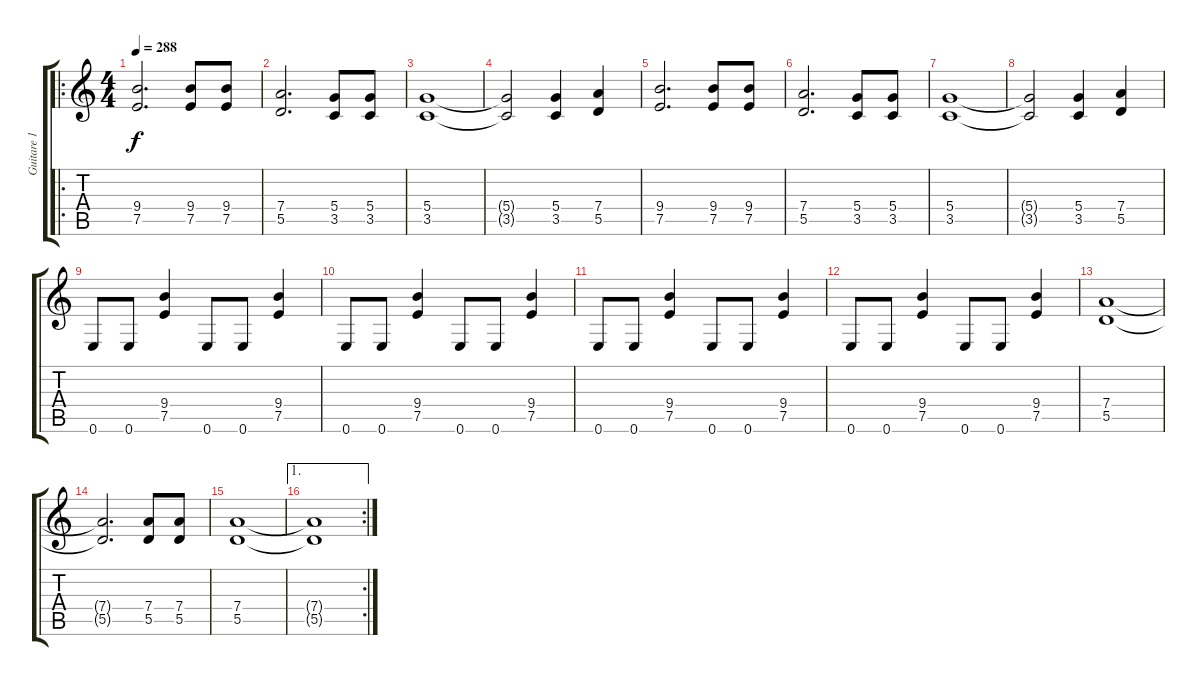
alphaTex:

\track ("Guitare 1" "Guitare 1") {instrument distortionguitar}
\staff {score tabs}
\tuning (E4 B3 G3 D3 A2 E2) {hide}
\ro
\ts (4 4)
\tempo 288
\clef g2
\ks c
(9.4 7.5).2{d dy f} (9.4 7.5).8 (9.4 7.5).8 |
(7.4 5.5).2{d} (5.4 3.5).8 (5.4 3.5).8 |
(5.4 3.5).1 |
(5.4{t} 3.5{t}).2 (5.4 3.5).4 (7.4 5.5).4 |
(9.4 7.5).2{d} (9.4 7.5).8 (9.4 7.5).8 |
(7.4 5.5).2{d} (5.4 3.5).8 (5.4 3.5).8 |
(5.4 3.5).1 |
(5.4{t} 3.5{t}).2 (5.4 3.5).4 (7.4 5.5).4 |
0.6.8 0.6.8 (9.4 7.5).4 0.6.8 0.6.8 (9.4 7.5).4 |
0.6.8 0.6.8 (9.4 7.5).4 0.6.8 0.6.8 (9.4 7.5).4 |
0.6.8 0.6.8 (9.4 7.5).4 0.6.8 0.6.8 (9.4 7.5).4 |
0.6.8 0.6.8 (9.4 7.5).4 0.6.8 0.6.8 (9.4 7.5).4 |
(7.4 5.5).1 |
(7.4{t} 5.5{t}).2{d} (7.4 5.5).8 (7.4 5.5).8 |
(7.4 5.5).1 |
\ae 1
\rc 2
(7.4{t} 5.5{t}).1
